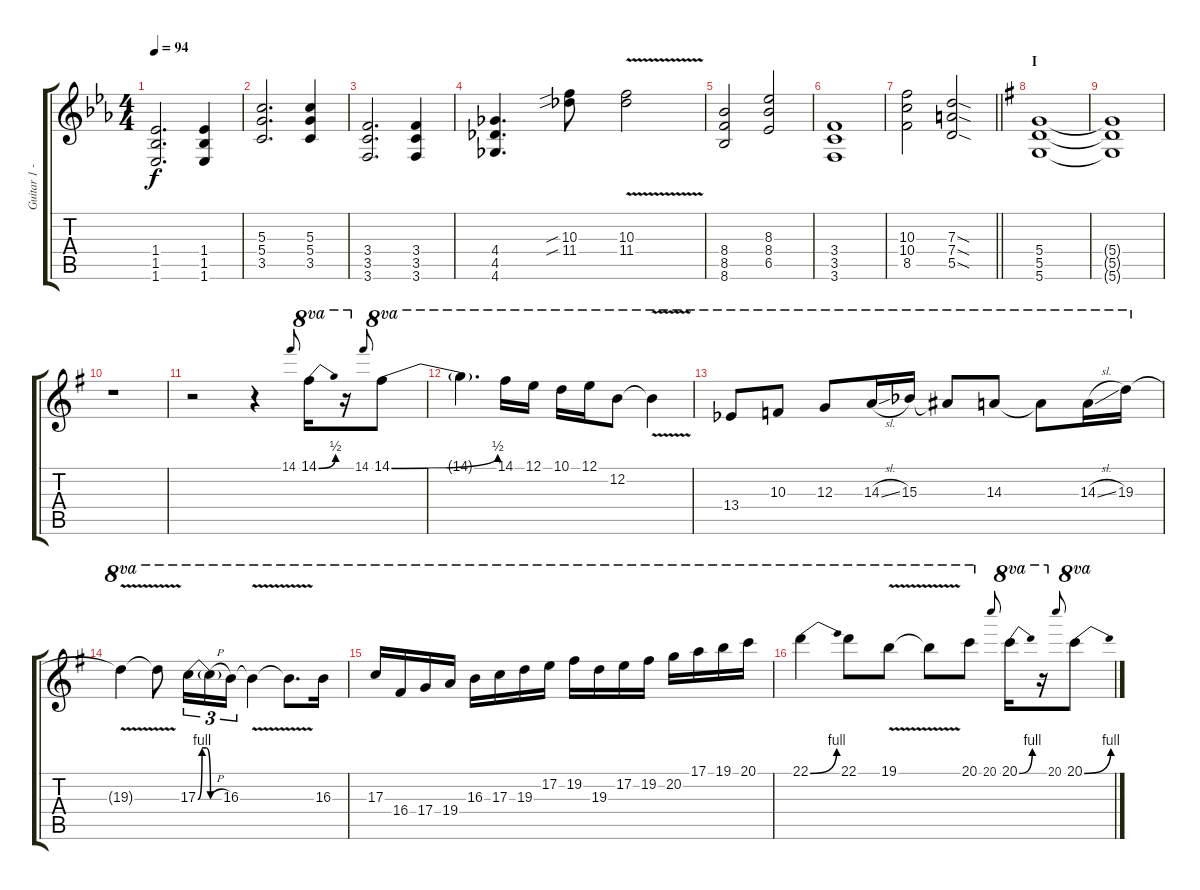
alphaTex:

\track ("Guitar 1 - Hiroshi" "Guitar 1 -") {instrument distortionguitar}
\staff {score tabs}
\tuning (E4 B3 G3 D3 A2 D2) {hide}
\ts (4 4)
\tempo 94
\clef g2
\ks eb
(1.4 1.5 1.6).2{d dy f} (1.4 1.5 1.6).4 |
(5.3 5.4 3.5).2{d} (5.3 5.4 3.5).4 |
(3.4 3.5 3.6).2{d} (3.4 3.5 3.6).4 |
(4.4 4.5 4.6).4{d} (10.3{sib} 11.4{sib}).8 (10.3{v} 11.4{v}).2 |
(8.4 8.5 8.6).2 (8.3 8.4 6.5).2 |
(3.4 3.5 3.6).1 |
\barLineRight lightlight
(10.3 10.4 8.5).2 (7.3{sod} 7.4{sod} 5.5{sod}).2 |
\section ("" "I")
\ks g
(5.4 5.5 5.6).1{balance 8} |
(5.4{t} 5.5{t} 5.6{t}).1 |
r.1 |
r.2 r.4{volume 12 instrument overdrivenguitar} 14.1.8{gr onbeat} 14.1{be (bend 0 0 60 2)}.16{ot 8va} r.16{ot 8va} 14.1.8{gr onbeat} 14.1{be (bend 0 0 60 2)}.8{ot 8va} |
14.1{t}.4{d ot 8va} 14.1.16{ot 8va} 12.1.16{ot 8va} 10.1.16{ot 8va} 12.1.16{ot 8va} 12.2.8{ot 8va} 12.2{v t}.4{ot 8va} |
13.4{acc b}.8{ot 8va} 10.3.8{ot 8va} 12.3.8{ot 8va} 14.3{sl}.16{ot 8va} 15.3{acc b}.16{ot 8va} 15.3{t}.8{ot 8va} 14.3.8{ot 8va} 14.3{t}.8{ot 8va} 14.3{sl}.16{ot 8va} 19.3.16{ot 8va} |
19.3{v t}.4{ot 8va} 19.3{t}.8{ot 8va} 17.3{be (custom 0 0 10 4 20 4 30 0 60 0)}.16{tu (3 2) ot 8va} 17.3{h t}.16{tu (3 2) ot 8va} 16.3.16{tu (3 2) ot 8va} 16.3{v t}.4{ot 8va} 16.3{t}.8{d ot 8va} 16.3.16{ot 8va} |
17.3.16{ot 8va} 16.4.16{ot 8va} 17.4.16{ot 8va} 19.4.16{ot 8va} 16.3.16{ot 8va} 17.3.16{ot 8va} 19.3.16{ot 8va} 17.2.16{ot 8va} 19.2.16{ot 8va} 19.3.16{ot 8va} 17.2.16{ot 8va} 19.2.16{ot 8va} 20.2.16{ot 8va} 17.1.16{ot 8va} 19.1.16{ot 8va} 20.1.16{ot 8va} |
22.1{be (bend 0 0 60 4)}.4{ot 8va} 22.1.8{ot 8va} 19.1{v}.8{ot 8va} 19.1{t}.8{ot 8va} 20.1.8{ot 8va} 20.1.8{gr onbeat} 20.1{be (bend 0 0 60 4)}.16{ot 8va} r.16{ot 8va} 20.1.8{gr onbeat} 20.1{be (bend 0 0 60 4)}.8{ot 8va}
